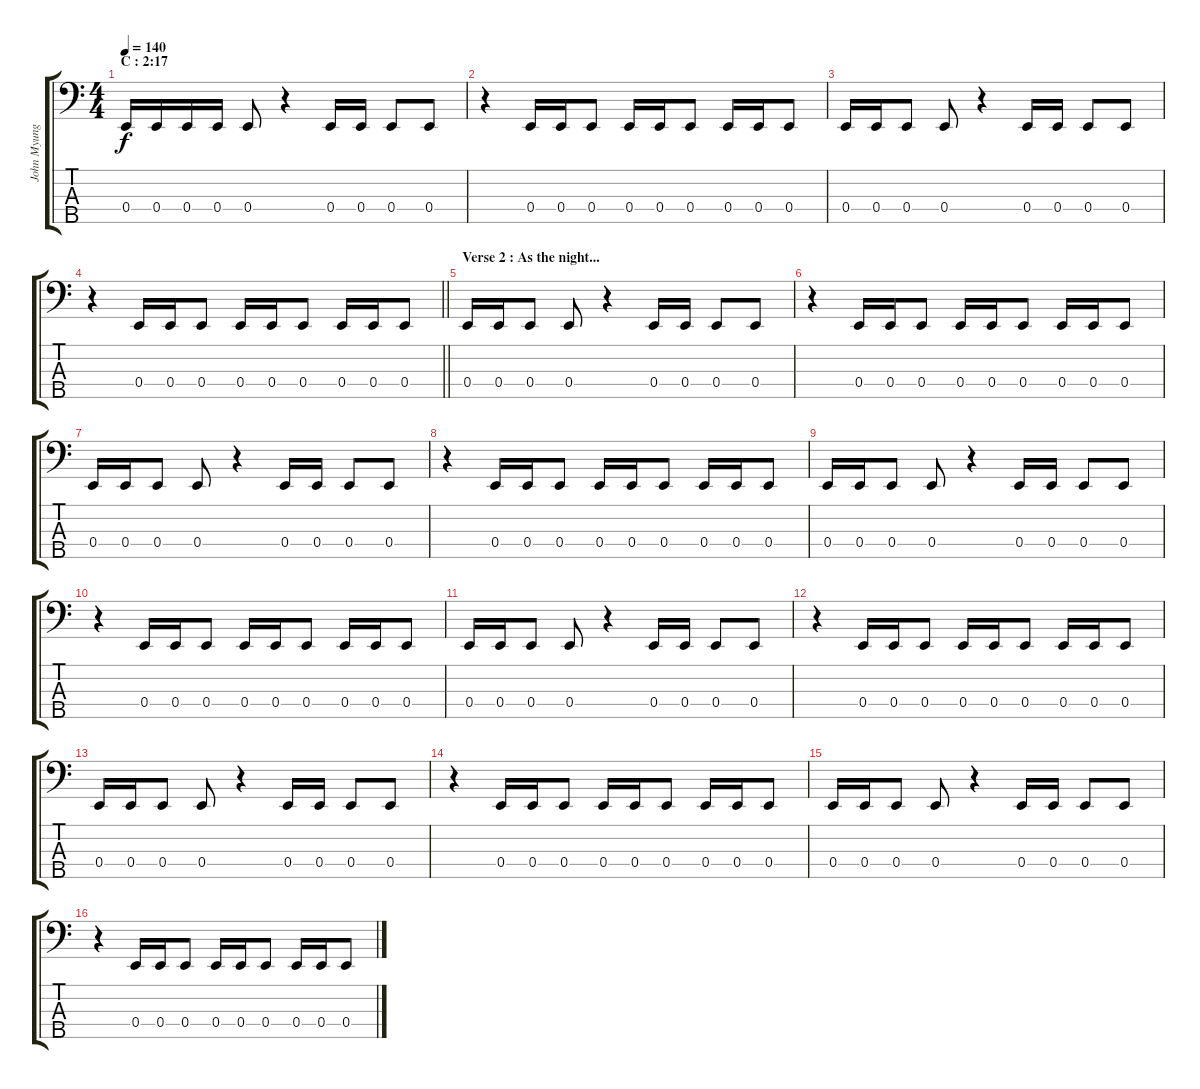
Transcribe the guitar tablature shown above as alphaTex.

\track ("John Myung" "John Myung") {instrument electricbassfinger}
\staff {score tabs}
\tuning (G2 D2 A1 E1 B0) {hide}
\ts (4 4)
\section ("" "C : 2:17")
\tempo 140
\clef f4
\ks c
0.4.16{dy f} 0.4.16 0.4.16 0.4.16 0.4.8 r.4 0.4.16 0.4.16 0.4.8 0.4.8 |
r.4 0.4.16 0.4.16 0.4.8 0.4.16 0.4.16 0.4.8 0.4.16 0.4.16 0.4.8 |
0.4.16 0.4.16 0.4.8 0.4.8 r.4 0.4.16 0.4.16 0.4.8 0.4.8 |
\barLineRight lightlight
r.4 0.4.16 0.4.16 0.4.8 0.4.16 0.4.16 0.4.8 0.4.16 0.4.16 0.4.8 |
\section ("" "Verse 2 : As the night...")
0.4.16 0.4.16 0.4.8 0.4.8 r.4 0.4.16 0.4.16 0.4.8 0.4.8 |
r.4 0.4.16 0.4.16 0.4.8 0.4.16 0.4.16 0.4.8 0.4.16 0.4.16 0.4.8 |
0.4.16 0.4.16 0.4.8 0.4.8 r.4 0.4.16 0.4.16 0.4.8 0.4.8 |
r.4 0.4.16 0.4.16 0.4.8 0.4.16 0.4.16 0.4.8 0.4.16 0.4.16 0.4.8 |
0.4.16 0.4.16 0.4.8 0.4.8 r.4 0.4.16 0.4.16 0.4.8 0.4.8 |
r.4 0.4.16 0.4.16 0.4.8 0.4.16 0.4.16 0.4.8 0.4.16 0.4.16 0.4.8 |
0.4.16 0.4.16 0.4.8 0.4.8 r.4 0.4.16 0.4.16 0.4.8 0.4.8 |
r.4 0.4.16 0.4.16 0.4.8 0.4.16 0.4.16 0.4.8 0.4.16 0.4.16 0.4.8 |
0.4.16 0.4.16 0.4.8 0.4.8 r.4 0.4.16 0.4.16 0.4.8 0.4.8 |
r.4 0.4.16 0.4.16 0.4.8 0.4.16 0.4.16 0.4.8 0.4.16 0.4.16 0.4.8 |
0.4.16 0.4.16 0.4.8 0.4.8 r.4 0.4.16 0.4.16 0.4.8 0.4.8 |
r.4 0.4.16 0.4.16 0.4.8 0.4.16 0.4.16 0.4.8 0.4.16 0.4.16 0.4.8
